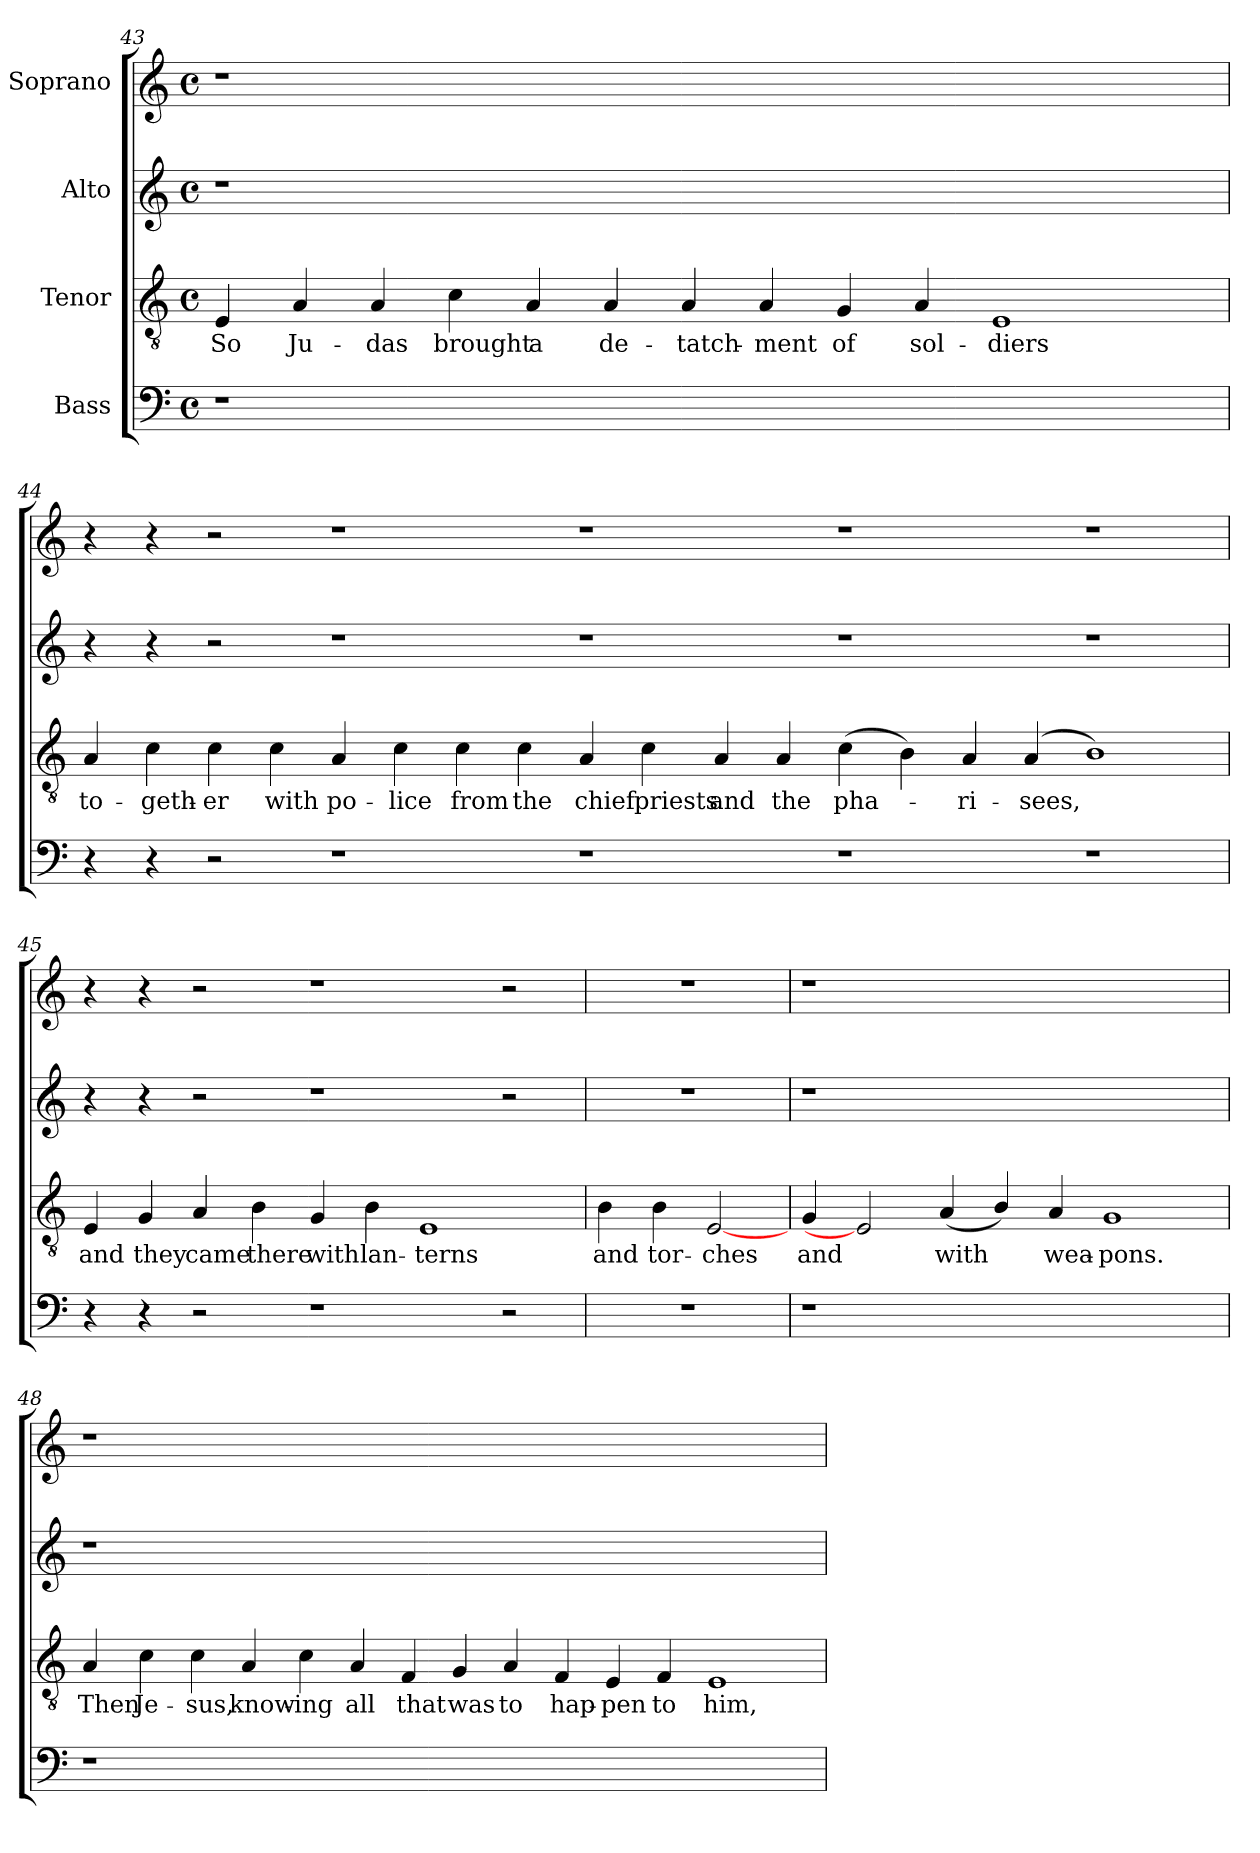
**kern	**kern	**text	**kern	**kern
*part4	*part3	*part3	*part2	*part1
*staff4	*staff3	*staff3	*staff2	*staff1
*I"Bass	*I"Tenor	*	*I"Alto	*I"Soprano
!!LO:LB:g=z
*clefF4	*clefGv2	*	*clefG2	*clefG2
*	*ITrd7c12	*	*	*
*k[]	*k[]	*	*k[]	*k[]
*C:	*C:	*	*C:	*C:
*M4/4	*M4/4	*	*M4/4	*M4/4
*met(c)	*met(c)	*	*met(c)	*met(c)
=43	=43	=43	=43	=43
!LO:N:vis=1	!	!	!	!
!	!	!LO:LY:b:color=#000000	!LO:N:vis=1	!LO:N:vis=1
1r	4EEi/	So	1r	1r
!	!	!LO:LY:b:color=#000000	!	!
.	4AAi/	Ju-	.	.
!	!	!LO:LY:b:color=#000000	!	!
.	4AAi/	-das	.	.
!	!	!LO:LY:b:color=#000000	!	!
.	4Ci\	brought	.	.
!	!	!LO:LY:b:color=#000000	!	!
0ryy	4AAi/	a	0ryy	0ryy
!	!	!LO:LY:b:color=#000000	!	!
.	4AAi/	de-	.	.
!	!	!LO:LY:b:color=#000000	!	!
.	4AAi/	-tatch-	.	.
!	!	!LO:LY:b:color=#000000	!	!
.	4AAi/	-ment	.	.
!	!	!LO:LY:b:color=#000000	!	!
.	4GGi/	of	.	.
!	!	!LO:LY:b:color=#000000	!	!
.	4AAi/	sol-	.	.
!	!	!LO:LY:b:color=#000000	!	!
.	1EEi	-diers	.	.
2ryy	.	.	2ryy	2ryy
=44	=44	=44	=44	=44
!	!	!LO:LY:b:color=#000000	!	!
4r	4AAi/	to-	4r	4r
!	!	!LO:LY:b:color=#000000	!	!
4r	4Ci\	-geth-	4r	4r
!	!	!LO:LY:b:color=#000000	!	!
2r	4Ci\	-er	2r	2r
!	!	!LO:LY:b:color=#000000	!	!
.	4Ci\	with	.	.
!	!	!LO:LY:b:color=#000000	!	!
1r	4AAi/	po-	1r	1r
!	!	!LO:LY:b:color=#000000	!	!
.	4Ci\	-lice	.	.
!	!	!LO:LY:b:color=#000000	!	!
.	4Ci\	from	.	.
!	!	!LO:LY:b:color=#000000	!	!
.	4Ci\	the	.	.
!	!	!LO:LY:b:color=#000000	!	!
1r	4AAi/	chief	1r	1r
!	!	!LO:LY:b:color=#000000	!	!
.	4Ci\	priests	.	.
!	!	!LO:LY:b:color=#000000	!	!
.	4AAi/	and	.	.
!	!	!LO:LY:b:color=#000000	!	!
.	4AAi/	the	.	.
!	!	!LO:LY:b:color=#000000	!	!
1r	(4Ci\	pha-	1r	1r
.	4BBi\)	.	.	.
!	!	!LO:LY:b:color=#000000	!	!
.	4AAi/	-ri-	.	.
!	!	!LO:LY:b:color=#000000	!	!
.	(4AAi/	-sees,	.	.
1r	1BBi)	.	1r	1r
!!LO:LB:g=z
=45	=45	=45	=45	=45
!	!	!LO:LY:b:color=#000000	!	!
4r	4EEi/	and	4r	4r
!	!	!LO:LY:b:color=#000000	!	!
4r	4GGi/	they	4r	4r
!	!	!LO:LY:b:color=#000000	!	!
2r	4AAi/	came	2r	2r
!	!	!LO:LY:b:color=#000000	!	!
.	4BBi\	there	.	.
!	!	!LO:LY:b:color=#000000	!	!
1r	4GGi/	with	1r	1r
!	!	!LO:LY:b:color=#000000	!	!
.	4BBi\	lan-	.	.
!	!	!LO:LY:b:color=#000000	!	!
.	1EEi	-terns	.	.
2r	.	.	2r	2r
=46	=46	=46	=46	=46
!LO:N:vis=1	!	!	!	!
!	!	!LO:LY:b:color=#000000	!LO:N:vis=1	!LO:N:vis=1
1r	4BBi\	and	1r	1r
!	!	!LO:LY:b:color=#000000	!	!
.	4BBi\	tor-	.	.
!	!	!LO:LY:b:color=#000000	!	!
.	[2EEi	-ches	.	.
=47	=47	=47	=47	=47
!LO:N:vis=1	!	!	!	!
!	!	!LO:LY:b:color=#000000	!LO:N:vis=1	!LO:N:vis=1
1r	4GGi/	and	1r	1r
.	2EEi]	.	.	.
!	!	!LO:LY:b:color=#000000	!	!
.	(4AAi/	with	.	.
1.ryy	4BBi/)	.	1.ryy	1.ryy
!	!	!LO:LY:b:color=#000000	!	!
.	4AAi/	wea-	.	.
!	!	!LO:LY:b:color=#000000	!	!
.	1GGi	-pons.	.	.
!!LO:LB:g=z
=48	=48	=48	=48	=48
!LO:N:vis=1	!	!	!	!
!	!	!LO:LY:b:color=#000000	!LO:N:vis=1	!LO:N:vis=1
1r	4AAi/	Then	1r	1r
!	!	!LO:LY:b:color=#000000	!	!
.	4Ci\	Je-	.	.
!	!	!LO:LY:b:color=#000000	!	!
.	4Ci\	-sus,	.	.
!	!	!LO:LY:b:color=#000000	!	!
.	4AAi/	know-	.	.
!	!	!LO:LY:b:color=#000000	!	!
0.ryy	4Ci\	-ing	0.ryy	0.ryy
!	!	!LO:LY:b:color=#000000	!	!
.	4AAi/	all	.	.
!	!	!LO:LY:b:color=#000000	!	!
.	4FFi/	that	.	.
!	!	!LO:LY:b:color=#000000	!	!
.	4GGi/	was	.	.
!	!	!LO:LY:b:color=#000000	!	!
.	4AAi/	to	.	.
!	!	!LO:LY:b:color=#000000	!	!
.	4FFi/	hap-	.	.
!	!	!LO:LY:b:color=#000000	!	!
.	4EEi/	-pen	.	.
!	!	!LO:LY:b:color=#000000	!	!
.	4FFi/	to	.	.
!	!	!LO:LY:b:color=#000000	!	!
.	1EEi	him,	.	.
=	=	=	=	=
*-	*-	*-	*-	*-
